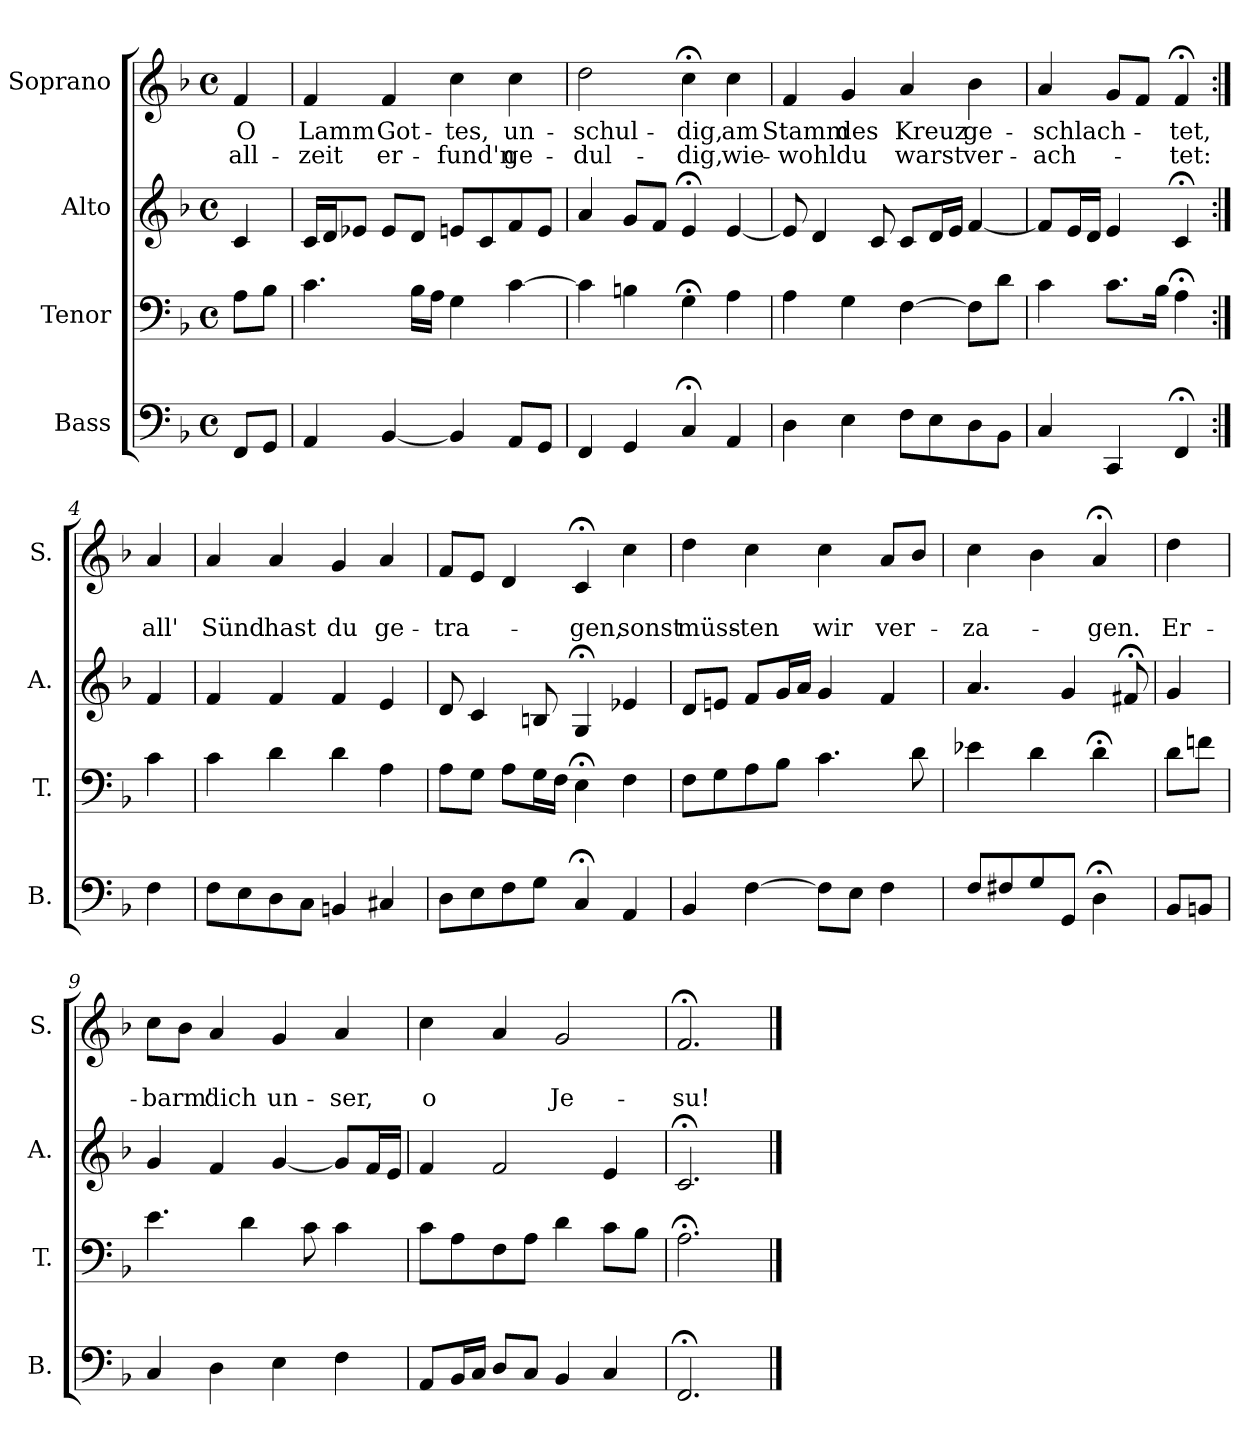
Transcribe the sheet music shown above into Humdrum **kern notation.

**kern	**kern	**kern	**kern	**text	**text
*part4	*part3	*part2	*part1	*part1	*part1
*staff4	*staff3	*staff2	*staff1	*staff1	*staff1
*I"Bass	*I"Tenor	*I"Alto	*I"Soprano	*	*
*I'B.	*I'T.	*I'A.	*I'S.	*	*
*clefF4	*clefF4	*clefG2	*clefG2	*	*
*k[b-]	*k[b-]	*k[b-]	*k[b-]	*	*
*F:	*F:	*F:	*F:	*	*
*M4/4	*M4/4	*M4/4	*M4/4	*	*
*met(c)	*met(c)	*met(c)	*met(c)	*	*
=	=	=	=	=	=
8FF/L	8A\L	4c/	4f/	O	all-
8GG/J	8B-\J	.	.	.	.
=1	=1	=1	=1	=1	=1
4AA/	4.c\	16c/LL	4f/	Lamm	-zeit
.	.	16d/J	.	.	.
.	.	8e-X/J	.	.	.
[4BB-/	.	8e-/L	4f/	Got-	er-
.	16B-\LL	8d/J	.	.	.
.	16A\JJ	.	.	.	.
4BB-/]	4G\	8en/L	4cc\	-tes,	-fund'n
.	.	8c/	.	.	.
8AA/L	[4c\	8f/	4cc\	un-	ge-
8GG/J	.	8e/J	.	.	.
=2	=2	=2	=2	=2	=2
4FF/	4c\]	4a/	2dd\	-schul-	-dul-
4GG/	4Bn\	8g/L	.	.	.
.	.	8f/J	.	.	.
4C;</	4G;<\	4e;</	4cc;<\	-dig,	-dig,
4AA/	4A\	[4e/	4cc\	am	wie-
=3	=3	=3	=3	=3	=3
4D\	4A\	8e/]	4f/	Stamm	-wohl
.	.	4d/	.	.	.
4E\	4G\	.	4g/	des	du
.	.	8c/	.	.	.
8F\L	[4F\	8c/L	4a/	Kreuz	warst
8E\	.	16d/L	.	.	.
.	.	16e/JJ	.	.	.
8D\	8F\L]	[4f/	4b-\	ge-	ver-
8BB-\J	8d\J	.	.	.	.
=4	=4	=4	=4	=4	=4
4C/	4c\	8f/L]	4a/	-schlach-	-ach-
.	.	16e/L	.	.	.
.	.	16d/JJ	.	.	.
4CC/	8.c\L	4e/	8g/L	.	.
.	.	.	8f/J	.	.
.	16B-\Jk	.	.	.	.
4FF;</	4A;<\	4c;</	4f;</	-tet,	-tet:
!!LO:LB:g=z
=4a:|!	=4a:|!	=4a:|!	=4a:|!	=4a:|!	=4a:|!
4F\	4c\	4f/	4a/	.	all'
=5	=5	=5	=5	=5	=5
8F\L	4c\	4f/	4a/	.	Sünd'
8E\	.	.	.	.	.
8D\	4d\	4f/	4a/	.	hast
8C\J	.	.	.	.	.
4BBn/	4d\	4f/	4g/	.	du
4C#X/	4A\	4e/	4a/	.	ge-
=6	=6	=6	=6	=6	=6
8D\L	8A\L	8d/	8f/L	.	-tra-
8E\	8G\J	4c/	8e/J	.	.
8F\	8A\L	.	4d/	.	.
8G\J	16G\L	8Bn/	.	.	.
.	16F\JJ	.	.	.	.
4C;</	4E;<\	4G;</	4c;</	.	-gen,
4AA/	4F\	4e-X/	4cc\	.	sonst
=7	=7	=7	=7	=7	=7
4BB-/	8F\L	8d/L	4dd\	.	müss-
.	8G\	8en/J	.	.	.
[4F\	8A\	8f/L	4cc\	.	-ten
.	8B-\J	16g/L	.	.	.
.	.	16a/JJ	.	.	.
8F\L]	4.c\	4g/	4cc\	.	wir
8E\J	.	.	.	.	.
4F\	.	4f/	8a/L	.	ver-
.	8d\	.	8b-/J	.	.
=8	=8	=8	=8	=8	=8
8F/L	4e-X\	4.a/	4cc\	.	-za-
8F#X/	.	.	.	.	.
8G/	4d\	.	4b-\	.	.
8GG/J	.	4g/	.	.	.
4D;<\	4d;<\	.	4a;</	.	-gen.
.	.	8f#X;</	.	.	.
!!LO:PB:g=z
=8a	=8a	=8a	=8a	=8a	=8a
8BB-/L	8d\L	4g/	4dd\	.	Er-
8BBn/J	8fn\J	.	.	.	.
=9	=9	=9	=9	=9	=9
4C/	4.e\	4g/	8cc\L	.	-barm'
.	.	.	8b-\J	.	.
4D\	.	4f/	4a/	.	dich
.	4d\	.	.	.	.
4E\	.	[4g/	4g/	.	un-
.	8c\	.	.	.	.
4F\	4c\	8g/L]	4a/	.	-ser,
.	.	16f/L	.	.	.
.	.	16e/JJ	.	.	.
=10	=10	=10	=10	=10	=10
8AA/L	8c\L	4f/	4cc\	.	o
16BB-/L	8A\	.	.	.	.
16C/JJ	.	.	.	.	.
8D/L	8F\	2f/	4a/	.	.
8C/J	8A\J	.	.	.	.
4BB-/	4d\	.	2g/	.	Je-
4C/	8c\L	4e/	.	.	.
.	8B-\J	.	.	.	.
=11	=11	=11	=11	=11	=11
2.FF;</	2.A;<\	2.c;</	2.f;</	.	-su!
==	==	==	==	==	==
*-	*-	*-	*-	*-	*-
